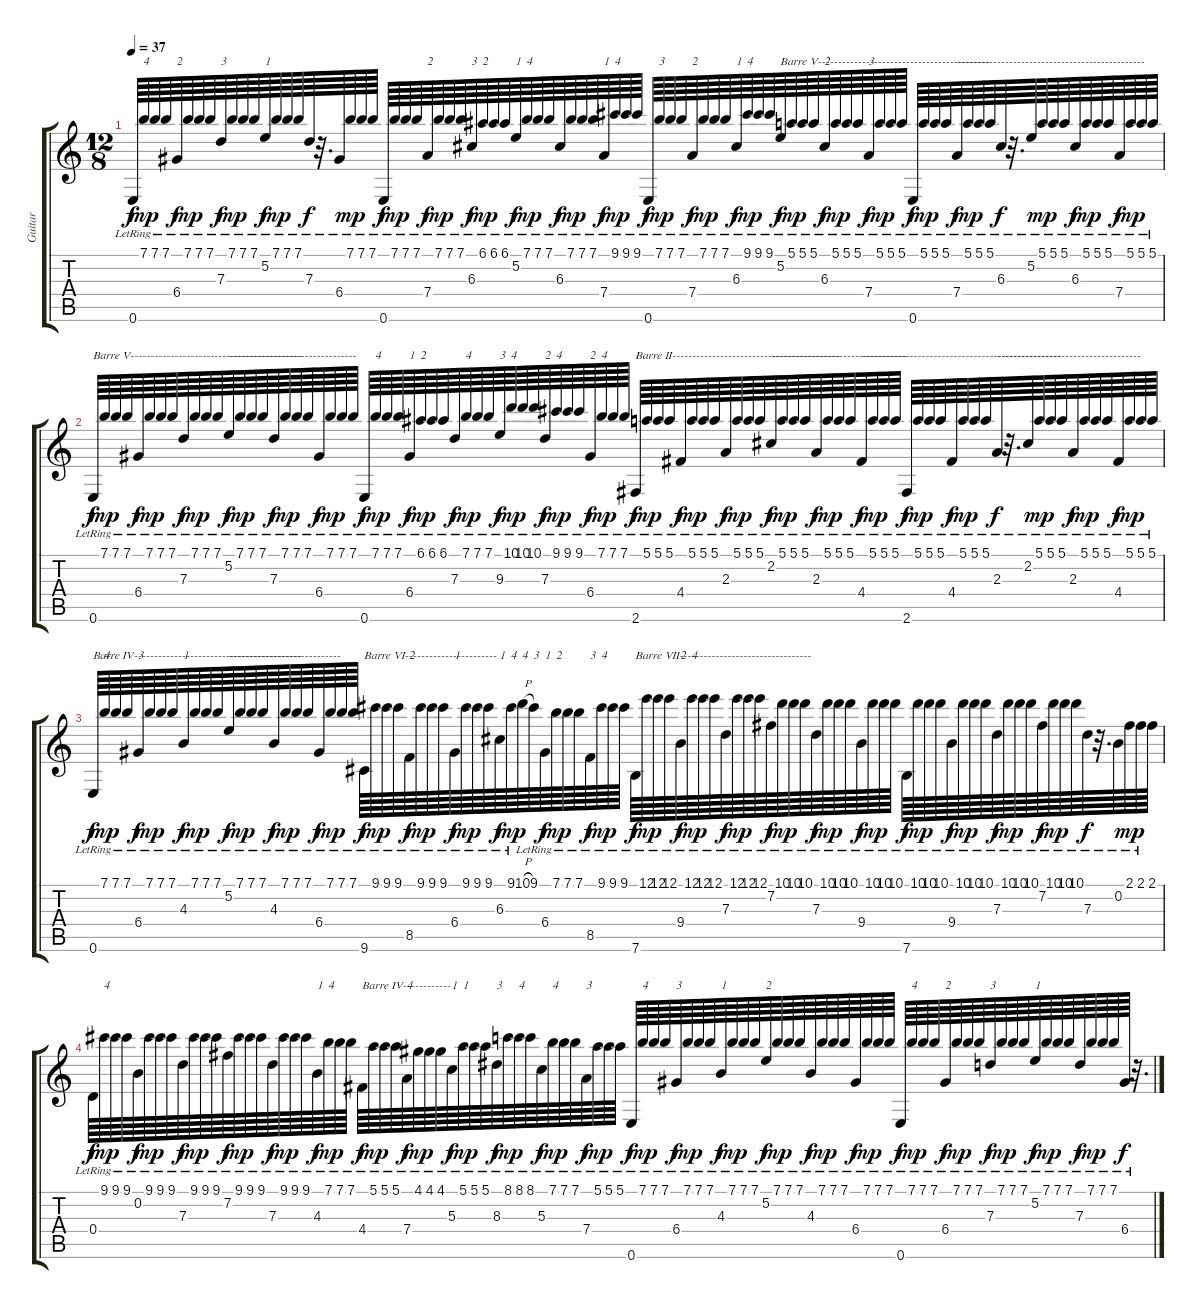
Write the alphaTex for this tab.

\track ("Guitar" "Guitar") {instrument acousticguitarnylon}
\staff {score tabs}
\tuning (E4 B3 G3 D3 A2 E2) {hide}
\ts (12 8)
\tempo 37
\clef g2
\ks c
0.6{lr}.64{dy f} 7.1{lr}.64{txt "4" dy mp} 7.1{lr}.64 7.1{lr}.64 6.4{lr}.64{txt "2" dy f} 7.1{lr}.64{dy mp} 7.1{lr}.64 7.1{lr}.64 7.3{lr}.64{txt "3" dy f} 7.1{lr}.64{dy mp} 7.1{lr}.64 7.1{lr}.64 5.2{lr}.64{txt "1" dy f} 7.1{lr}.64{dy mp} 7.1{lr}.64 7.1{lr}.64 7.3{lr}.64{dy f} r.32{d} 6.4{lr}.64 7.1{lr}.64{dy mp} 7.1{lr}.64 7.1{lr}.64 0.6{lr}.64{dy f} 7.1{lr}.64{dy mp} 7.1{lr}.64 7.1{lr}.64 7.4{lr}.64{txt "2" dy f} 7.1{lr}.64{dy mp} 7.1{lr}.64 7.1{lr}.64 6.3{lr}.64{txt "3" dy f} 6.1{lr}.64{txt "2" dy mp} 6.1{lr}.64 6.1{lr}.64 5.2{lr}.64{txt "1" dy f} 7.1{lr}.64{txt "4" dy mp} 7.1{lr}.64 7.1{lr}.64 6.3{lr}.64{dy f} 7.1{lr}.64{dy mp} 7.1{lr}.64 7.1{lr}.64 7.4{lr}.64{txt "1" dy f} 9.1{lr}.64{txt "4" dy mp} 9.1{lr}.64 9.1{lr}.64 0.6{lr}.64{dy f} 7.1{lr}.64{txt "3" dy mp} 7.1{lr}.64 7.1{lr}.64 7.4{lr}.64{txt "2" dy f} 7.1{lr}.64{dy mp} 7.1{lr}.64 7.1{lr}.64 6.3{lr}.64{txt "1" dy f} 9.1{lr}.64{txt "4" dy mp} 9.1{lr}.64 9.1{lr}.64 5.2{lr}.64{txt "Barre V-------------------------------------------" dy f} 5.1{lr}.64{dy mp} 5.1{lr}.64 5.1{lr}.64 6.3{lr}.64{txt "2" dy f} 5.1{lr}.64{dy mp} 5.1{lr}.64 5.1{lr}.64 7.4{lr}.64{txt "3" dy f} 5.1{lr}.64{dy mp} 5.1{lr}.64 5.1{lr}.64 0.6{lr}.64{dy f} 5.1{lr}.64{dy mp} 5.1{lr}.64 5.1{lr}.64 7.4{lr}.64{txt "-----------------------------------------------" dy f} 5.1{lr}.64{dy mp} 5.1{lr}.64 5.1{lr}.64 6.3{lr}.64{dy f} r.32{d} 5.2{lr}.64 5.1{lr}.64{dy mp} 5.1{lr}.64 5.1{lr}.64 6.3{lr}.64{dy f} 5.1{lr}.64{dy mp} 5.1{lr}.64 5.1{lr}.64 7.4{lr}.64{dy f} 5.1{lr}.64{dy mp} 5.1{lr}.64 5.1{lr}.64 |
0.6{lr}.64{txt "Barre V-------------------------------------------" dy f} 7.1{lr}.64{dy mp} 7.1{lr}.64 7.1{lr}.64 6.4{lr}.64{dy f} 7.1{lr}.64{dy mp} 7.1{lr}.64 7.1{lr}.64 7.3{lr}.64{dy f} 7.1{lr}.64{dy mp} 7.1{lr}.64 7.1{lr}.64 5.2{lr}.64{txt "--------------------------------" dy f} 7.1{lr}.64{dy mp} 7.1{lr}.64 7.1{lr}.64 7.3{lr}.64{dy f} 7.1{lr}.64{dy mp} 7.1{lr}.64 7.1{lr}.64 6.4{lr}.64{dy f} 7.1{lr}.64{dy mp} 7.1{lr}.64 7.1{lr}.64 0.6{lr}.64{dy f} 7.1{lr}.64{txt "4" dy mp} 7.1{lr}.64 7.1{lr}.64 6.4{lr}.64{txt "1" dy f} 6.1{lr}.64{txt "2" dy mp} 6.1{lr}.64 6.1{lr}.64 7.3{lr}.64{dy f} 7.1{lr}.64{txt "4" dy mp} 7.1{lr}.64 7.1{lr}.64 9.3{lr}.64{txt "3" dy f} 10.1{lr}.64{txt "4" dy mp} 10.1{lr}.64 10.1{lr}.64 7.3{lr}.64{txt "2" dy f} 9.1{lr}.64{txt "4" dy mp} 9.1{lr}.64 9.1{lr}.64 6.4{lr}.64{txt "2" dy f} 7.1{lr}.64{txt "4" dy mp} 7.1{lr}.64 7.1{lr}.64 2.6{lr}.64{txt "Barre II------------------------------------------" dy f} 5.1{lr}.64{dy mp} 5.1{lr}.64 5.1{lr}.64 4.4{lr}.64{dy f} 5.1{lr}.64{dy mp} 5.1{lr}.64 5.1{lr}.64 2.3{lr}.64{dy f} 5.1{lr}.64{dy mp} 5.1{lr}.64 5.1{lr}.64 2.2{lr}.64{txt "----------------------------------" dy f} 5.1{lr}.64{dy mp} 5.1{lr}.64 5.1{lr}.64 2.3{lr}.64{dy f} 5.1{lr}.64{dy mp} 5.1{lr}.64 5.1{lr}.64 4.4{lr}.64{txt "--------------------------------------------------" dy f} 5.1{lr}.64{dy mp} 5.1{lr}.64 5.1{lr}.64 2.6{lr}.64{dy f} 5.1{lr}.64{dy mp} 5.1{lr}.64 5.1{lr}.64 4.4{lr}.64{dy f} 5.1{lr}.64{dy mp} 5.1{lr}.64 5.1{lr}.64 2.3{lr}.64{txt "------------------------------------" dy f} r.32{d} 2.2{lr}.64 5.1{lr}.64{dy mp} 5.1{lr}.64 5.1{lr}.64 2.3{lr}.64{dy f} 5.1{lr}.64{dy mp} 5.1{lr}.64 5.1{lr}.64 4.4{lr}.64{dy f} 5.1{lr}.64{dy mp} 5.1{lr}.64 5.1{lr}.64 |
0.6{lr}.64{txt "Barre IV------------------------------------------" dy f} 7.1{lr}.64{txt "4" dy mp} 7.1{lr}.64 7.1{lr}.64 6.4{lr}.64{txt "3" dy f} 7.1{lr}.64{dy mp} 7.1{lr}.64 7.1{lr}.64 4.3{lr}.64{txt "1" dy f} 7.1{lr}.64{dy mp} 7.1{lr}.64 7.1{lr}.64 5.2{lr}.64{txt "----------------------------" dy f} 7.1{lr}.64{dy mp} 7.1{lr}.64 7.1{lr}.64 4.3{lr}.64{dy f} 7.1{lr}.64{dy mp} 7.1{lr}.64 7.1{lr}.64 6.4{lr}.64{dy f} 7.1{lr}.64{dy mp} 7.1{lr}.64 7.1{lr}.64 9.6{lr}.64{txt "Barre VI-----------------------" dy f} 9.1{lr}.64{dy mp} 9.1{lr}.64 9.1{lr}.64 8.5{lr}.64{txt "2" dy f} 9.1{lr}.64{dy mp} 9.1{lr}.64 9.1{lr}.64 6.4{lr}.64{txt "1" dy f} 9.1{lr}.64{dy mp} 9.1{lr}.64 9.1{lr}.64 6.3{lr}.64{txt "1" dy f} 9.1{lr}.64{txt "4" dy mp} 10.1{h}.64{txt "4"} 9.1{lr}.64{txt "3"} 6.4{lr}.64{txt "1" dy f} 7.1{lr}.64{txt "2" dy mp} 7.1{lr}.64 7.1{lr}.64 8.5{lr}.64{txt "3" dy f} 9.1{lr}.64{txt "4" dy mp} 9.1{lr}.64 9.1{lr}.64 7.6{lr}.64{txt "Barre VII---------------------------------" dy f} 12.1{lr}.64{dy mp} 12.1{lr}.64 12.1{lr}.64 9.4{lr}.64{txt "2" dy f} 12.1{lr}.64{txt "4" dy mp} 12.1{lr}.64 12.1{lr}.64 7.3{lr}.64{dy f} 12.1{lr}.64{dy mp} 12.1{lr}.64 12.1{lr}.64 7.2{lr}.64{dy f} 10.1{lr}.64{dy mp} 10.1{lr}.64 10.1{lr}.64 7.3{lr}.64{dy f} 10.1{lr}.64{dy mp} 10.1{lr}.64 10.1{lr}.64 9.4{lr}.64{dy f} 10.1{lr}.64{dy mp} 10.1{lr}.64 10.1{lr}.64 7.6{lr}.64{dy f} 10.1{lr}.64{dy mp} 10.1{lr}.64 10.1{lr}.64 9.4{lr}.64{dy f} 10.1{lr}.64{dy mp} 10.1{lr}.64 10.1{lr}.64 7.3{lr}.64{dy f} 10.1{lr}.64{dy mp} 10.1{lr}.64 10.1{lr}.64 7.2{lr}.64{dy f} 10.1{lr}.64{dy mp} 10.1{lr}.64 10.1{lr}.64 7.3{lr}.64{dy f} r.32{d} 0.2{lr}.64 2.1{lr}.64{dy mp} 2.1{lr}.64 2.1.64 |
0.4{lr}.64{dy f} 9.1{lr}.64{txt "4" dy mp} 9.1{lr}.64 9.1{lr}.64 0.2{lr}.64{dy f} 9.1{lr}.64{dy mp} 9.1{lr}.64 9.1{lr}.64 7.3{lr}.64{dy f} 9.1{lr}.64{dy mp} 9.1{lr}.64 9.1{lr}.64 7.2{lr}.64{dy f} 9.1{lr}.64{dy mp} 9.1{lr}.64 9.1{lr}.64 7.3{lr}.64{dy f} 9.1{lr}.64{dy mp} 9.1{lr}.64 9.1{lr}.64 4.3{lr}.64{txt "1" dy f} 7.1{lr}.64{txt "4" dy mp} 7.1{lr}.64 7.1{lr}.64 4.4{lr}.64{txt "Barre IV------------" dy f} 5.1{lr}.64{dy mp} 5.1{lr}.64 5.1{lr}.64 7.4{lr}.64{txt "4" dy f} 4.1{lr}.64{dy mp} 4.1{lr}.64 4.1{lr}.64 5.3{lr}.64{txt "1" dy f} 5.1{lr}.64{txt "1" dy mp} 5.1{lr}.64 5.1{lr}.64 8.3{lr}.64{txt "3" dy f} 8.1{lr}.64{dy mp} 8.1{lr}.64{txt "4"} 8.1{lr}.64 5.3{lr}.64{dy f} 7.1{lr}.64{txt "4" dy mp} 7.1{lr}.64 7.1{lr}.64 7.4{lr}.64{txt "3" dy f} 5.1{lr}.64{dy mp} 5.1{lr}.64 5.1{lr}.64 0.6{lr}.64{dy f} 7.1{lr}.64{txt "4" dy mp} 7.1{lr}.64 7.1{lr}.64 6.4{lr}.64{txt "3" dy f} 7.1{lr}.64{dy mp} 7.1{lr}.64 7.1{lr}.64 4.3{lr}.64{txt "1" dy f} 7.1{lr}.64{dy mp} 7.1{lr}.64 7.1{lr}.64 5.2{lr}.64{txt "2" dy f} 7.1{lr}.64{dy mp} 7.1{lr}.64 7.1{lr}.64 4.3{lr}.64{dy f} 7.1{lr}.64{dy mp} 7.1{lr}.64 7.1{lr}.64 6.4{lr}.64{dy f} 7.1{lr}.64{dy mp} 7.1{lr}.64 7.1{lr}.64 0.6{lr}.64{dy f} 7.1{lr}.64{txt "4" dy mp} 7.1{lr}.64 7.1{lr}.64 6.4{lr}.64{txt "2" dy f} 7.1{lr}.64{dy mp} 7.1{lr}.64 7.1{lr}.64 7.3{lr}.64{txt "3" dy f} 7.1{lr}.64{dy mp} 7.1{lr}.64 7.1{lr}.64 5.2{lr}.64{txt "1" dy f} 7.1{lr}.64{dy mp} 7.1{lr}.64 7.1{lr}.64 7.3{lr}.64{dy f} 7.1{lr}.64{dy mp} 7.1{lr}.64 7.1{lr}.64 6.4{lr}.64{dy f} r.32{d}
